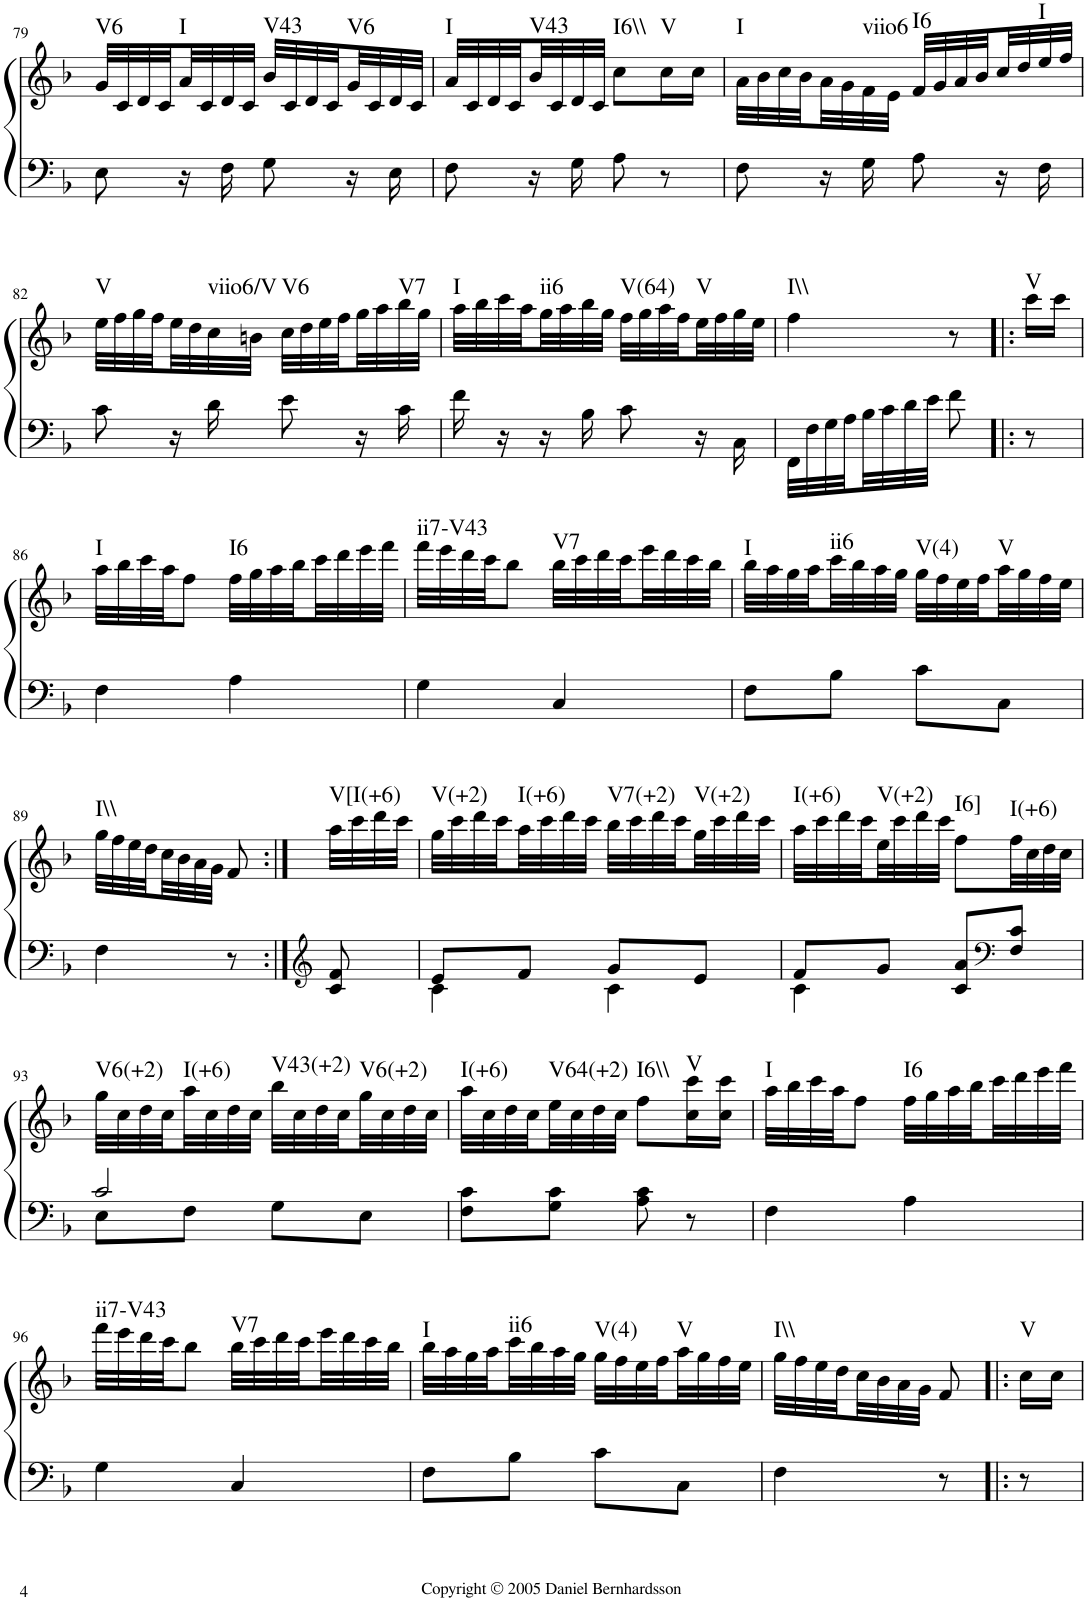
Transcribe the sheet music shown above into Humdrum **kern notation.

**kern	**kern	**harte
*part1	*part1	*part1
*staff2	*staff1	*
*I"Piano	*	*
*I'Pno.	*	*
!!LO:PB:g=z
*clefF4	*clefG2	*
*k[b-]	*k[b-]	*
*F:	*F:	*
*M2/4	*M2/4	*
=79	=79	=79
!	!	!LO:H:kt=V6
8E\	32g/LLL	N
.	32c/	.
.	32d/	.
.	32c/	.
!	!	!LO:H:kt=I
16r	32a/	N
.	32c/	.
16F\	32d/	.
.	32c/JJJ	.
!	!	!LO:H:kt=V43
8G\	32b-/LLL	N
.	32c/	.
.	32d/	.
.	32c/	.
!	!	!LO:H:kt=V6
16r	32g/	N
.	32c/	.
16E\	32d/	.
.	32c/JJJ	.
=80	=80	=80
!	!	!LO:H:kt=I
8F\	32a/LLL	N
.	32c/	.
.	32d/	.
.	32c/	.
!	!	!LO:H:kt=V43
16r	32b-/	N
.	32c/	.
16G\	32d/	.
.	32c/JJJ	.
!	!	!LO:H:kt=I6\\
8A\	8cc\L	N
!	!	!LO:H:kt=V
8r	16cc\L	N
.	16cc\JJ	.
=81	=81	=81
!	!	!LO:H:kt=I
8F\	32a\LLL	N
.	32b-\	.
.	32cc\	.
.	32b-\	.
16r	32a\	.
.	32g\	.
!	!	!LO:H:kt=viio6
16G\	32f\	N
.	32e\JJJ	.
!	!	!LO:H:kt=I6
8A\	32f/LLL	N
.	32g/	.
.	32a/	.
.	32b-/	.
16r	32cc/	.
.	32dd/	.
!	!	!LO:H:kt=I
16F\	32ee/	N
.	32ff/JJJ	.
!!LO:LB:g=z
=82	=82	=82
!	!	!LO:H:kt=V
8c\	32ee\LLL	N
.	32ff\	.
.	32gg\	.
.	32ff\	.
16r	32ee\	.
.	32dd\	.
!	!	!LO:H:kt=viio6/V
16d\	32cc\	N
.	32bn\JJJ	.
!	!	!LO:H:kt=V6
8e\	32cc\LLL	N
.	32dd\	.
.	32ee\	.
.	32ff\	.
16r	32gg\	.
.	32aa\	.
!	!	!LO:H:kt=V7
16c\	32bb-\	N
.	32gg\JJJ	.
=83	=83	=83
!	!	!LO:H:kt=I
16f\	32aa\LLL	N
.	32bb-\	.
16r	32ccc\	.
.	32aa\	.
!	!	!LO:H:kt=ii6
16r	32gg\	N
.	32aa\	.
16B-\	32bb-\	.
.	32gg\JJJ	.
!	!	!LO:H:kt=V(64)
8c\	32ff\LLL	N
.	32gg\	.
.	32aa\	.
.	32ff\	.
!	!	!LO:H:kt=V
16r	32ee\	N
.	32ff\	.
16C\	32gg\	.
.	32ee\JJJ	.
=84	=84	=84
!	!	!LO:H:kt=I\\
32FF\LLL	4ff\	N
32F\	.	.
32G\	.	.
32A\	.	.
32B-\	.	.
32c\	.	.
32d\	.	.
32e\JJJ	.	.
8f\	8r	.
=85!|:	=85!|:	=85!|:
!	!	!LO:H:kt=V
8r	16ccc\LL	N
.	16ccc\JJ	.
!!LO:LB:g=z
=86	=86	=86
!	!	!LO:H:kt=I
4F\	32aa\LLL	N
.	32bb-\	.
.	32ccc\	.
.	32aa\JJ	.
.	8ff\J	.
!	!	!LO:H:kt=I6
4A\	32ff\LLL	N
.	32gg\	.
.	32aa\	.
.	32bb-\	.
.	32ccc\	.
.	32ddd\	.
.	32eee\	.
.	32fff\JJJ	.
=87	=87	=87
!	!	!LO:H:kt=ii7-V43
4G\	32fff\LLL	N
.	32eee\	.
.	32ddd\	.
.	32ccc\JJ	.
.	8bb-\J	.
!	!	!LO:H:kt=V7
4C/	32bb-\LLL	N
.	32ccc\	.
.	32ddd\	.
.	32ccc\	.
.	32eee\	.
.	32ddd\	.
.	32ccc\	.
.	32bb-\JJJ	.
=88	=88	=88
!	!	!LO:H:kt=I
8F\L	32bb-\LLL	N
.	32aa\	.
.	32gg\	.
.	32aa\	.
!	!	!LO:H:kt=ii6
8B-\J	32ccc\	N
.	32bb-\	.
.	32aa\	.
.	32gg\JJJ	.
!	!	!LO:H:kt=V(4)
8c\L	32gg\LLL	N
.	32ff\	.
.	32ee\	.
.	32ff\	.
!	!	!LO:H:kt=V
8C\J	32aa\	N
.	32gg\	.
.	32ff\	.
.	32ee\JJJ	.
!!LO:LB:g=z
=89	=89	=89
!	!	!LO:H:kt=I\\
4F\	32gg\LLL	N
.	32ff\	.
.	32ee\	.
.	32dd\	.
.	32cc\	.
.	32b-\	.
.	32a\	.
.	32g\JJJ	.
8r	8f/	.
=90:|!	=90:|!	=90:|!
*clefG2	*	*
!	!	!LO:H:kt=V[I(+6)
8c/ 8f/	32aa\LLL	N
.	32ccc\	.
.	32ddd\	.
.	32ccc\JJJ	.
=91	=91	=91
*^	*	*
!	!	!	!LO:H:kt=V(+2)
8e/L	4c\	32gg\LLL	N
.	.	32ccc\	.
.	.	32ddd\	.
.	.	32ccc\	.
!	!	!	!LO:H:kt=I(+6)
8f/J	.	32aa\	N
.	.	32ccc\	.
.	.	32ddd\	.
.	.	32ccc\JJJ	.
!	!	!	!LO:H:kt=V7(+2)
8g/L	4c\	32bb-\LLL	N
.	.	32ccc\	.
.	.	32ddd\	.
.	.	32ccc\	.
!	!	!	!LO:H:kt=V(+2)
8e/J	.	32gg\	N
.	.	32ccc\	.
.	.	32ddd\	.
.	.	32ccc\JJJ	.
=92	=92	=92	=92
!	!	!	!LO:H:kt=I(+6)
8f/L	4c\	32aa\LLL	N
.	.	32ccc\	.
.	.	32ddd\	.
.	.	32ccc\	.
!	!	!	!LO:H:kt=V(+2)
8g/J	.	32ee\	N
.	.	32ccc\	.
.	.	32ddd\	.
.	.	32ccc\JJJ	.
!	!	!	!LO:H:kt=I6]
8c/ 8a/L	4ryy	8ff\L	N
*clefF4	*	*	*
!	!	!	!LO:H:kt=I(+6)
8F/ 8c/J	.	32ff\LL	N
.	.	32cc\	.
.	.	32dd\	.
.	.	32cc\JJJ	.
!!LO:LB:g=z
=93	=93	=93	=93
!	!	!	!LO:H:kt=V6(+2)
2c/	8E\L	32gg\LLL	N
.	.	32cc\	.
.	.	32dd\	.
.	.	32cc\	.
!	!	!	!LO:H:kt=I(+6)
.	8F\J	32aa\	N
.	.	32cc\	.
.	.	32dd\	.
.	.	32cc\JJJ	.
!	!	!	!LO:H:kt=V43(+2)
.	8G\L	32bb-\LLL	N
.	.	32cc\	.
.	.	32dd\	.
.	.	32cc\	.
!	!	!	!LO:H:kt=V6(+2)
.	8E\J	32gg\	N
.	.	32cc\	.
.	.	32dd\	.
.	.	32cc\JJJ	.
*v	*v	*	*
=94	=94	=94
!	!	!LO:H:kt=I(+6)
8F\ 8c\L	32aa\LLL	N
.	32cc\	.
.	32dd\	.
.	32cc\	.
!	!	!LO:H:kt=V64(+2)
8G\ 8c\J	32ee\	N
.	32cc\	.
.	32dd\	.
.	32cc\JJJ	.
!	!	!LO:H:kt=I6\\
8A\ 8c\	8ff\L	N
!	!	!LO:H:kt=V
8r	16cc\ 16ccc\L	N
.	16cc\ 16ccc\JJ	.
=95	=95	=95
!	!	!LO:H:kt=I
4F\	32aa\LLL	N
.	32bb-\	.
.	32ccc\	.
.	32aa\JJ	.
.	8ff\J	.
!	!	!LO:H:kt=I6
4A\	32ff\LLL	N
.	32gg\	.
.	32aa\	.
.	32bb-\	.
.	32ccc\	.
.	32ddd\	.
.	32eee\	.
.	32fff\JJJ	.
!!LO:LB:g=z
=96	=96	=96
!	!	!LO:H:kt=ii7-V43
4G\	32fff\LLL	N
.	32eee\	.
.	32ddd\	.
.	32ccc\JJ	.
.	8bb-\J	.
!	!	!LO:H:kt=V7
4C/	32bb-\LLL	N
.	32ccc\	.
.	32ddd\	.
.	32ccc\	.
.	32eee\	.
.	32ddd\	.
.	32ccc\	.
.	32bb-\JJJ	.
=97	=97	=97
!	!	!LO:H:kt=I
8F\L	32bb-\LLL	N
.	32aa\	.
.	32gg\	.
.	32aa\	.
!	!	!LO:H:kt=ii6
8B-\J	32ccc\	N
.	32bb-\	.
.	32aa\	.
.	32gg\JJJ	.
!	!	!LO:H:kt=V(4)
8c\L	32gg\LLL	N
.	32ff\	.
.	32ee\	.
.	32ff\	.
!	!	!LO:H:kt=V
8C\J	32aa\	N
.	32gg\	.
.	32ff\	.
.	32ee\JJJ	.
=98	=98	=98
!	!	!LO:H:kt=I\\
4F\	32gg\LLL	N
.	32ff\	.
.	32ee\	.
.	32dd\	.
.	32cc\	.
.	32b-\	.
.	32a\	.
.	32g\JJJ	.
8r	8f/	.
=99!|:	=99!|:	=99!|:
!	!	!LO:H:kt=V
8r	16cc\LL	N
.	16cc\JJ	.
=	=	=
*-	*-	*-
